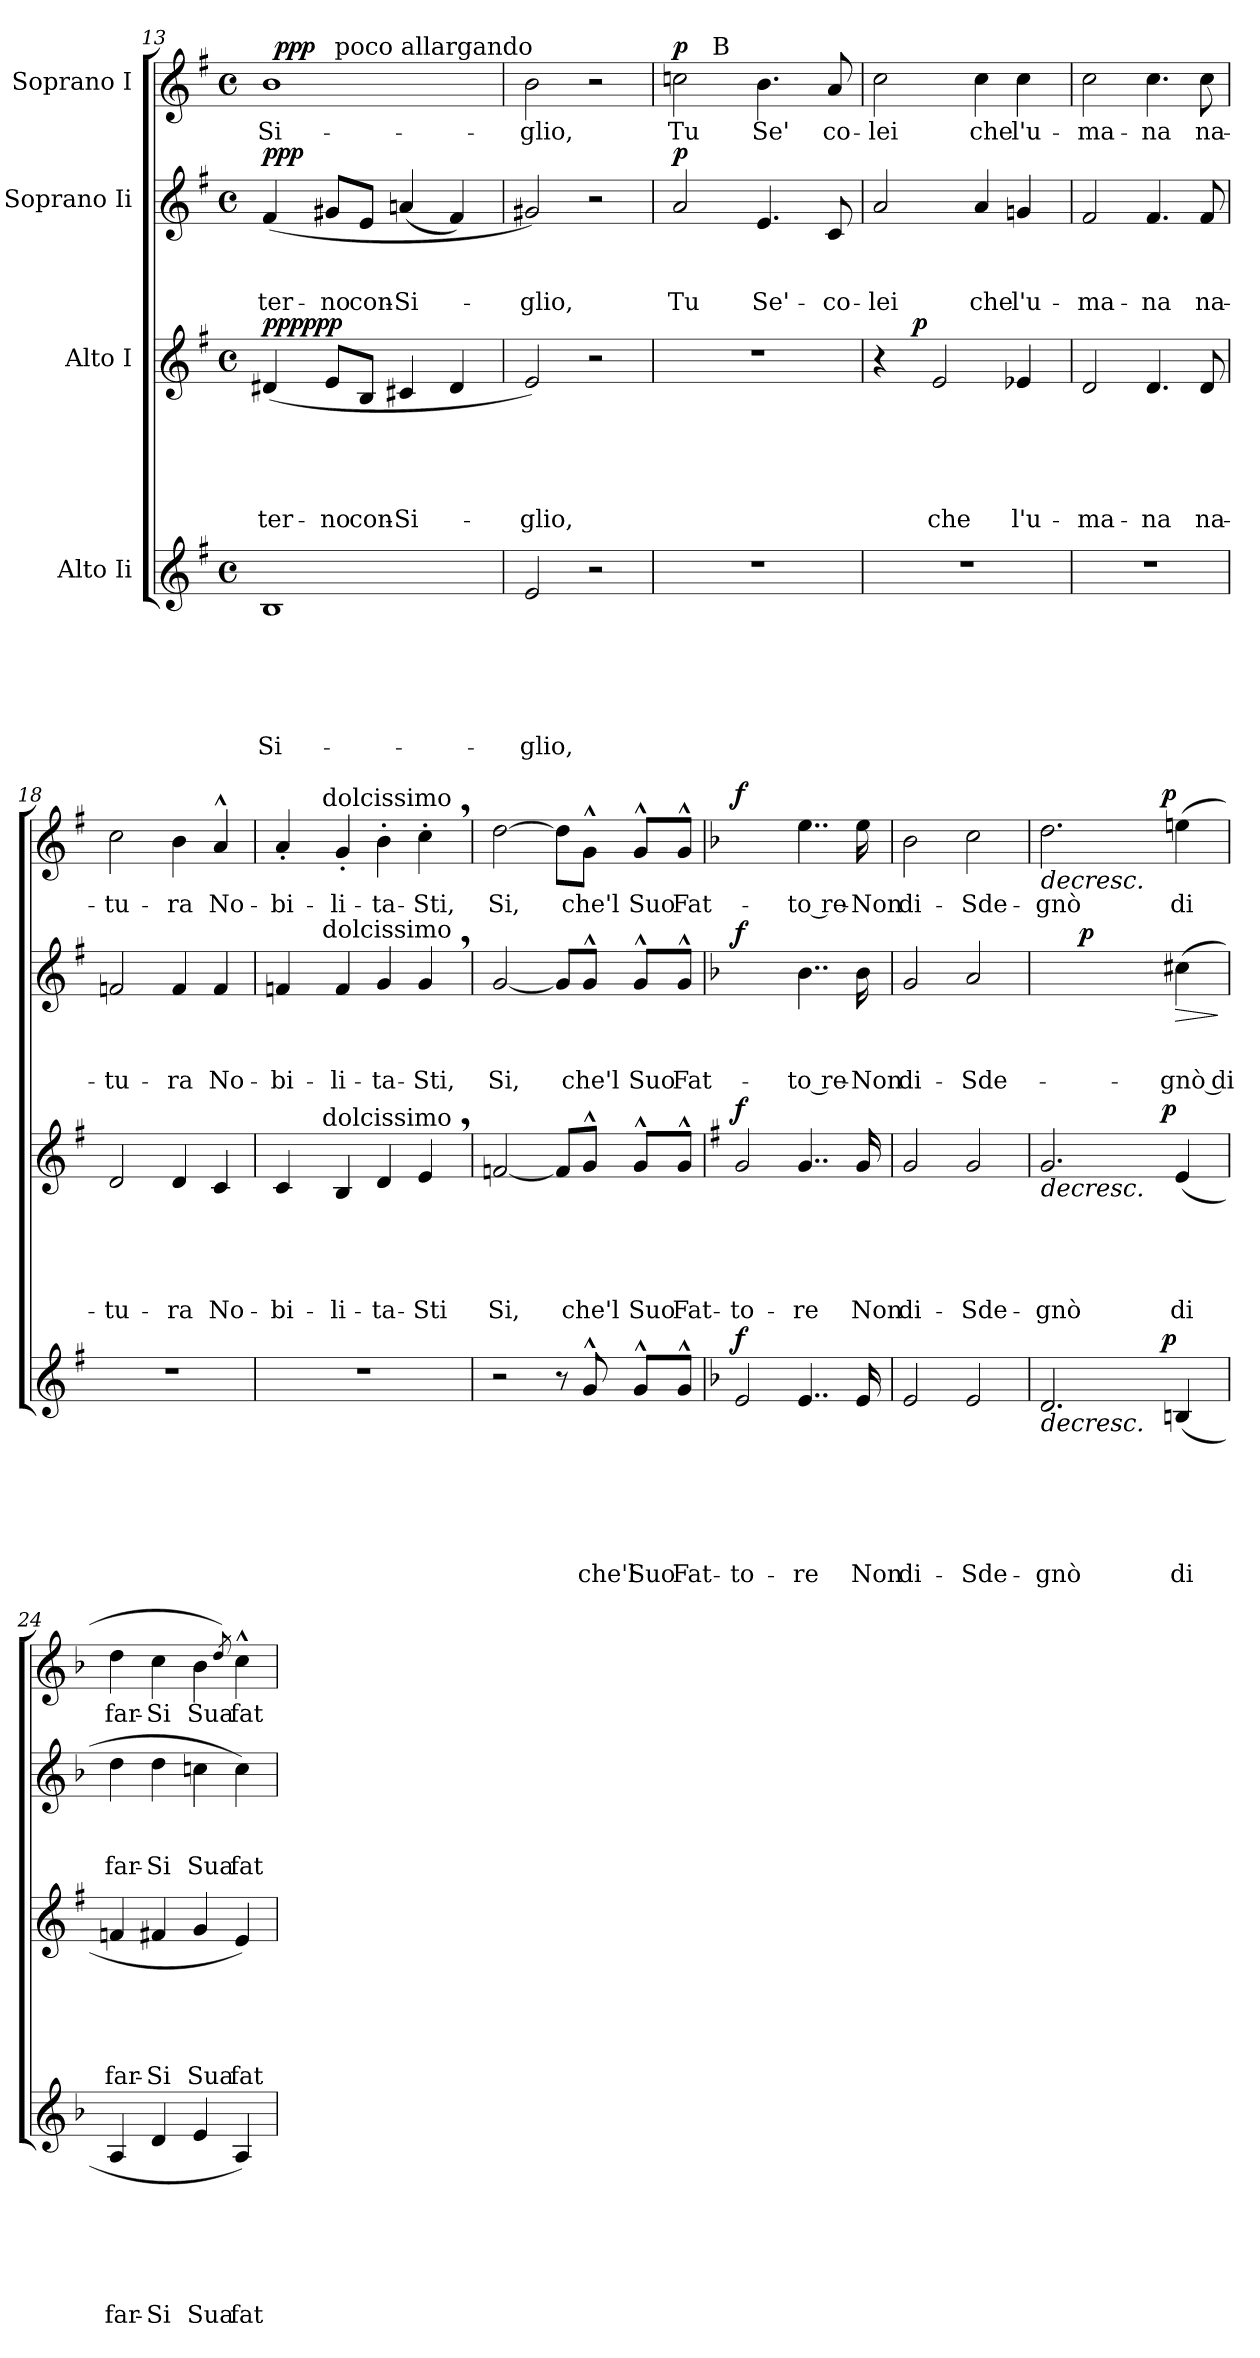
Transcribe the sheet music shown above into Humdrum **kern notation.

**kern	**text	**text	**text	**text	**text	**text	**dynam	**kern	**text	**text	**text	**text	**text	**dynam	**kern	**text	**text	**text	**dynam	**kern	**text	**dynam
*part4	*part4	*part4	*part4	*part4	*part4	*part4	*part4	*part3	*part3	*part3	*part3	*part3	*part3	*part3	*part2	*part2	*part2	*part2	*part2	*part1	*part1	*part1
*staff4	*staff4	*staff4	*staff4	*staff4	*staff4	*staff4	*staff4	*staff3	*staff3	*staff3	*staff3	*staff3	*staff3	*staff3	*staff2	*staff2	*staff2	*staff2	*staff2	*staff1	*staff1	*staff1
*I"Alto Ii	*	*	*	*	*	*	*	*I"Alto I	*	*	*	*	*	*	*I"Soprano Ii	*	*	*	*	*I"Soprano I	*	*
!!LO:LB:g=z
*clefG2	*	*	*	*	*	*	*	*clefG2	*	*	*	*	*	*	*clefG2	*	*	*	*	*clefG2	*	*
*k[f#]	*	*	*	*	*	*	*	*k[f#]	*	*	*	*	*	*	*k[f#]	*	*	*	*	*k[f#]	*	*
*G:	*	*	*	*	*	*	*	*G:	*	*	*	*	*	*	*G:	*	*	*	*	*G:	*	*
*M4/4	*	*	*	*	*	*	*	*M4/4	*	*	*	*	*	*	*M4/4	*	*	*	*	*M4/4	*	*
*met(c)	*	*	*	*	*	*	*	*met(c)	*	*	*	*	*	*	*met(c)	*	*	*	*	*met(c)	*	*
=13	=13	=13	=13	=13	=13	=13	=13	=13	=13	=13	=13	=13	=13	=13	=13	=13	=13	=13	=13	=13	=13	=13
!	!	!	!	!	!	!	!	!	!	!	!	!	!	!	!	!	!	!	!	!LO:TX:a:t=]3	!	!
!	!	!	!	!	!	!LO:LY:b	!	!	!	!	!	!	!LO:LY:b	!LO:DY:a	!	!	!	!LO:LY:b	!	!	!LO:LY:b	!
!	!	!	!	!	!	!	!	!	!	!	!	!	!	!LO:DY:n=1:b	!	!	!	!	!LO:DY:a	!	!	!
*	*	*	*	*	*	*	*	*	*	*	*	*	*	*	*	*	*	*	*	*^	*	*
*	*	*	*	*	*	*	*	*	*	*	*	*	*	*	*	*	*	*	*	*	*^	*	*
1B	.	.	.	.	.	Si-	.	(4d#X/	.	.	.	.	-ter-	ppp ppp	(4f#/	.	.	-ter-	ppp	1b	32ryy	6ryy	-Si-	.
!	!	!	!	!	!	!	!	!	!	!	!	!	!	!	!	!	!	!	!	!	!	!	!	!LO:DY:a
.	.	.	.	.	.	.	.	.	.	.	.	.	.	.	.	.	.	.	.	.	2ryy	.	.	ppp
.	.	.	.	.	.	.	.	.	.	.	.	.	.	.	.	.	.	.	.	.	.	12ryy	.	.
!	!	!	!	!	!	!	!	!	!	!	!	!	!LO:LY:b	!	!	!	!	!LO:LY:b	!	!	!	!	!	!
.	.	.	.	.	.	.	.	8e/L	.	.	.	.	-no	.	8g#X/L	.	.	-no	.	.	.	48ryy	.	.
!	!	!	!	!	!	!	!	!	!	!	!	!	!	!	!	!	!	!	!	!	!	!LO:TX:a:t=poco allargando	!	!
.	.	.	.	.	.	.	.	.	.	.	.	.	.	.	.	.	.	.	.	.	.	3%2ryy	.	.
!	!	!	!	!	!	!	!	!	!	!	!	!	!LO:LY:b	!	!	!	!	!LO:LY:b	!	!	!	!	!	!
.	.	.	.	.	.	.	.	8B/J	.	.	.	.	con-	.	8e/J	.	.	con-	.	.	.	.	.	.
!	!	!	!	!	!	!	!	!	!	!	!	!	!LO:LY:b	!	!	!	!	!LO:LY:b	!	!	!	!	!	!
.	.	.	.	.	.	.	.	4c#X/	.	.	.	.	-Si-	.	(<4an/	.	.	-Si-	.	.	.	.	.	.
.	.	.	.	.	.	.	.	.	.	.	.	.	.	.	.	.	.	.	.	.	4...ryy	.	.	.
.	.	.	.	.	.	.	.	4d#/	.	.	.	.	.	.	4f#/)	.	.	.	.	.	.	.	.	.
.	.	.	.	.	.	.	.	.	.	.	.	.	.	.	.	.	.	.	.	.	.	24.ryy	.	.
=14	=14	=14	=14	=14	=14	=14	=14	=14	=14	=14	=14	=14	=14	=14	=14	=14	=14	=14	=14	=14	=14	=14	=14	=14
!	!	!	!	!	!	!LO:LY:b	!	!	!	!	!	!	!LO:LY:b	!	!	!	!	!LO:LY:b	!	!	!	!	!LO:LY:b	!
*	*	*	*	*	*	*	*	*	*	*	*	*	*	*	*	*	*	*	*	*v	*v	*v	*	*
2e/	.	.	.	.	.	-glio,	.	2e/)	.	.	.	.	-glio,	.	2g#X/)	.	.	-glio,	.	2b\	-glio,	.
2r	.	.	.	.	.	.	.	2r	.	.	.	.	.	.	2r	.	.	.	.	2r	.	.
=15	=15	=15	=15	=15	=15	=15	=15	=15	=15	=15	=15	=15	=15	=15	=15	=15	=15	=15	=15	=15	=15	=15
!	!	!	!	!	!	!	!	!	!	!	!	!	!	!	!	!	!	!LO:LY:b	!LO:DY:a	!	!LO:LY:b	!LO:DY:a
*	*	*	*	*	*	*	*	*	*	*	*	*	*	*	*	*	*	*	*	*^	*	*
1r	.	.	.	.	.	.	.	1r	.	.	.	.	.	.	2a/	.	.	Tu	p	2ccn\	8..ryy	Tu	p
!	!	!	!	!	!	!	!	!	!	!	!	!	!	!	!	!	!	!	!	!	!LO:TX:a:t=B	!	!
.	.	.	.	.	.	.	.	.	.	.	.	.	.	.	.	.	.	.	.	.	2ryy	.	.
!	!	!	!	!	!	!	!	!	!	!	!	!	!	!	!	!	!	!LO:LY:b	!	!	!	!LO:LY:b	!
.	.	.	.	.	.	.	.	.	.	.	.	.	.	.	4.e/	.	.	Se'-	.	4.b\	.	Se'	.
.	.	.	.	.	.	.	.	.	.	.	.	.	.	.	.	.	.	.	.	.	4ryy	.	.
!	!	!	!	!	!	!	!	!	!	!	!	!	!	!	!	!	!	!LO:LY:b	!	!	!	!LO:LY:b	!
.	.	.	.	.	.	.	.	.	.	.	.	.	.	.	8c/	.	.	-co-	.	8a/	.	co-	.
.	.	.	.	.	.	.	.	.	.	.	.	.	.	.	.	.	.	.	.	.	32ryy	.	.
=16	=16	=16	=16	=16	=16	=16	=16	=16	=16	=16	=16	=16	=16	=16	=16	=16	=16	=16	=16	=16	=16	=16	=16
!	!	!	!	!	!	!	!	!	!	!	!	!	!	!	!	!	!	!LO:LY:b	!	!	!	!LO:LY:b	!
*	*	*	*	*	*	*	*	*^	*	*	*	*	*	*	*	*	*	*	*	*v	*v	*	*
1r	.	.	.	.	.	.	.	4r	6ryy	.	.	.	.	.	.	2a/	.	.	-lei	.	2cc\	-lei	.
.	.	.	.	.	.	.	.	.	96ryy	.	.	.	.	.	.	.	.	.	.	.	.	.	.
!	!	!	!	!	!	!	!	!	!	!	!	!	!	!	!LO:DY:a	!	!	!	!	!	!	!	!
.	.	.	.	.	.	.	.	.	3%2ryy	.	.	.	.	.	p	.	.	.	.	.	.	.	.
!	!	!	!	!	!	!	!	!	!	!	!	!	!	!LO:LY:b	!	!	!	!	!	!	!	!	!
.	.	.	.	.	.	.	.	2e/	.	.	.	.	.	che	.	.	.	.	.	.	.	.	.
!	!	!	!	!	!	!	!	!	!	!	!	!	!	!	!	!	!	!	!LO:LY:b	!	!	!LO:LY:b	!
.	.	.	.	.	.	.	.	.	.	.	.	.	.	.	.	4a/	.	.	che	.	4cc\	che	.
!	!	!	!	!	!	!	!	!	!	!	!	!	!	!LO:LY:b	!	!	!	!	!LO:LY:b	!	!	!LO:LY:b	!
.	.	.	.	.	.	.	.	4e-X/	.	.	.	.	.	l'u-	.	4gn/	.	.	l'u-	.	4cc\	l'u-	.
.	.	.	.	.	.	.	.	.	12...ryy	.	.	.	.	.	.	.	.	.	.	.	.	.	.
=17	=17	=17	=17	=17	=17	=17	=17	=17	=17	=17	=17	=17	=17	=17	=17	=17	=17	=17	=17	=17	=17	=17	=17
!	!	!	!	!	!	!	!	!	!	!	!	!	!	!LO:LY:b	!	!	!	!	!LO:LY:b	!	!	!LO:LY:b	!
*	*	*	*	*	*	*	*	*v	*v	*	*	*	*	*	*	*	*	*	*	*	*	*	*
1r	.	.	.	.	.	.	.	2d/	.	.	.	.	-ma-	.	2f#/	.	.	-ma-	.	2cc\	-ma-	.
!	!	!	!	!	!	!	!	!	!	!	!	!	!LO:LY:b	!	!	!	!	!LO:LY:b	!	!	!LO:LY:b	!
.	.	.	.	.	.	.	.	4.d/	.	.	.	.	-na	.	4.f#/	.	.	-na	.	4.cc\	-na	.
!	!	!	!	!	!	!	!	!	!	!	!	!	!LO:LY:b	!	!	!	!	!LO:LY:b	!	!	!LO:LY:b	!
.	.	.	.	.	.	.	.	8d/	.	.	.	.	na-	.	8f#/	.	.	na-	.	8cc\	na-	.
=18	=18	=18	=18	=18	=18	=18	=18	=18	=18	=18	=18	=18	=18	=18	=18	=18	=18	=18	=18	=18	=18	=18
!	!	!	!	!	!	!	!	!	!	!	!	!	!LO:LY:b	!	!	!	!	!LO:LY:b	!	!	!LO:LY:b	!
1r	.	.	.	.	.	.	.	2d/	.	.	.	.	-tu-	.	2fn/	.	.	-tu-	.	2cc\	-tu-	.
!	!	!	!	!	!	!	!	!	!	!	!	!	!LO:LY:b	!	!	!	!	!LO:LY:b	!	!	!LO:LY:b	!
.	.	.	.	.	.	.	.	4d/	.	.	.	.	-ra	.	4f/	.	.	-ra	.	4b\	-ra	.
!	!	!	!	!	!	!	!	!	!	!	!	!	!LO:LY:b	!	!	!	!	!LO:LY:b	!	!	!LO:LY:b	!
.	.	.	.	.	.	.	.	4c/	.	.	.	.	No-	.	4f/	.	.	No-	.	4a^^</	No-	.
=19	=19	=19	=19	=19	=19	=19	=19	=19	=19	=19	=19	=19	=19	=19	=19	=19	=19	=19	=19	=19	=19	=19
!	!	!	!	!	!	!	!	!	!	!	!	!	!LO:LY:b	!	!	!	!	!LO:LY:b	!	!	!LO:LY:b	!
*	*	*	*	*	*	*	*	*^	*	*	*	*	*	*	*^	*	*	*	*	*^	*	*
1r	.	.	.	.	.	.	.	4c/	6ryy	.	.	.	.	-bi-	.	4fn/	6ryy	.	.	-bi-	.	4a'</	6ryy	-bi-	.
.	.	.	.	.	.	.	.	.	24ryy	.	.	.	.	.	.	.	24ryy	.	.	.	.	.	24ryy	.	.
!	!	!	!	!	!	!	!	!	!	!	!	!	!	!	!	!	!	!	!	!	!	!	!LO:TX:a:t=dolcissimo	!	!
!	!	!	!	!	!	!	!	!	!	!	!	!	!	!	!	!	!LO:TX:a:t=dolcissimo	!	!	!	!	!	!	!	!
!	!	!	!	!	!	!	!	!	!LO:TX:a:t=dolcissimo	!	!	!	!	!	!	!	!	!	!	!	!	!	!	!	!
.	.	.	.	.	.	.	.	.	3%2ryy	.	.	.	.	.	.	.	3%2ryy	.	.	.	.	.	3%2ryy	.	.
!	!	!	!	!	!	!	!	!	!	!	!	!	!	!LO:LY:b	!	!	!	!	!	!LO:LY:b	!	!	!	!LO:LY:b	!
.	.	.	.	.	.	.	.	4B/	.	.	.	.	.	-li-	.	4f/	.	.	.	-li-	.	4g'</	.	-li-	.
!	!	!	!	!	!	!	!	!	!	!	!	!	!	!LO:LY:b	!	!	!	!	!	!LO:LY:b	!	!	!	!LO:LY:b	!
.	.	.	.	.	.	.	.	4d/	.	.	.	.	.	-ta-	.	4g/	.	.	.	-ta-	.	4b'>\	.	-ta-	.
!	!	!	!	!	!	!	!	!	!	!	!	!	!	!LO:LY:b	!	!	!	!	!	!LO:LY:b	!	!	!	!LO:LY:b	!
.	.	.	.	.	.	.	.	4e,>/	.	.	.	.	.	-Sti	.	4g,>/	.	.	.	-Sti,	.	4cc'>,>\	.	-Sti,	.
.	.	.	.	.	.	.	.	.	12.ryy	.	.	.	.	.	.	.	12.ryy	.	.	.	.	.	12.ryy	.	.
!!LO:PB:g=z
=20	=20	=20	=20	=20	=20	=20	=20	=20	=20	=20	=20	=20	=20	=20	=20	=20	=20	=20	=20	=20	=20	=20	=20	=20	=20
!	!	!	!	!	!	!	!	!	!	!	!	!	!	!LO:LY:b	!	!	!	!	!	!LO:LY:b	!	!	!	!LO:LY:b	!
*	*	*	*	*	*	*	*	*v	*v	*	*	*	*	*	*	*	*	*	*	*	*	*v	*v	*	*
*	*	*	*	*	*	*	*	*	*	*	*	*	*	*	*v	*v	*	*	*	*	*	*	*
2r	.	.	.	.	.	.	.	[<2fn/	.	.	.	.	Si,	.	[<2g/	.	.	Si,	.	[>2dd\	Si,	.
8r	.	.	.	.	.	.	.	8f/L]	.	.	.	.	.	.	8g/L]	.	.	.	.	8dd\L]	.	.
!	!	!	!	!	!	!LO:LY:b	!	!	!	!	!	!	!LO:LY:b	!	!	!	!	!LO:LY:b	!	!	!LO:LY:b	!
8g^^</	.	.	.	.	.	che'l	.	8g^^</J	.	.	.	.	che'l	.	8g^^</J	.	.	che'l	.	8g^^<\J	che'l	.
!	!	!	!	!	!	!LO:LY:b	!	!	!	!	!	!	!LO:LY:b	!	!	!	!	!LO:LY:b	!	!	!LO:LY:b	!
8g^^</L	.	.	.	.	.	Suo	.	8g^^</L	.	.	.	.	Suo	.	8g^^</L	.	.	Suo	.	8g^^</L	Suo	.
!	!	!	!	!	!	!LO:LY:b	!	!	!	!	!	!	!LO:LY:b	!	!	!	!	!LO:LY:b	!	!	!LO:LY:b	!
8g^^</J	.	.	.	.	.	Fat-	.	8g^^</J	.	.	.	.	Fat-	.	8g^^</J	.	.	Fat-	.	8g^^</J	Fat-	.
=21	=21	=21	=21	=21	=21	=21	=21	=21	=21	=21	=21	=21	=21	=21	=21	=21	=21	=21	=21	=21	=21	=21
*k[b-]	*	*	*	*	*	*	*	*	*	*	*	*	*	*	*k[b-]	*	*	*	*	*k[b-]	*	*
*F:	*	*	*	*	*	*	*	*	*	*	*	*	*	*	*F:	*	*	*	*	*F:	*	*
!	!	!	!	!	!	!LO:LY:b	!LO:DY:a	!	!	!	!	!	!LO:LY:b	!LO:DY:a	!	!	!	!	!LO:DY:a	!	!	!LO:DY:a
2e/	.	.	.	.	.	-to-	f	2g/	.	.	.	.	-to-	f	2ryy	.	.	.	f	2ryy	.	f
!	!	!	!	!	!	!LO:LY:b	!	!	!	!	!	!	!LO:LY:b	!	!	!	!	!LO:LY:b:rj	!	!	!LO:LY:b:rj	!
4..e/	.	.	.	.	.	-re	.	4..g/	.	.	.	.	-re	.	4..b-\	.	.	-to re-	.	4..ee\	-to re-	.
!	!	!	!	!	!	!LO:LY:b	!	!	!	!	!	!	!LO:LY:b	!	!	!	!	!LO:LY:b	!	!	!LO:LY:b	!
16e/	.	.	.	.	.	Non	.	16g/	.	.	.	.	Non	.	16b-\	.	.	-Non	.	16ee\	-Non	.
=22	=22	=22	=22	=22	=22	=22	=22	=22	=22	=22	=22	=22	=22	=22	=22	=22	=22	=22	=22	=22	=22	=22
!	!	!	!	!	!	!LO:LY:b	!	!	!	!	!	!	!LO:LY:b	!	!	!	!	!LO:LY:b	!	!	!LO:LY:b	!
2e/	.	.	.	.	.	di-	.	2g/	.	.	.	.	di-	.	2g/	.	.	di-	.	2b-\	di-	.
!	!	!	!	!	!	!LO:LY:b	!	!	!	!	!	!	!LO:LY:b	!	!	!	!	!LO:LY:b	!	!	!LO:LY:b	!
2e/	.	.	.	.	.	-Sde-	.	2g/	.	.	.	.	-Sde-	.	2a/	.	.	-Sde-	.	2cc\	-Sde-	.
=23	=23	=23	=23	=23	=23	=23	=23	=23	=23	=23	=23	=23	=23	=23	=23	=23	=23	=23	=23	=23	=23	=23
!	!	!	!	!	!	!LO:LY:b	!LO:HP:b	!	!	!	!	!	!LO:LY:b	!LO:HP:b	!	!	!	!	!	!	!LO:LY:b	!LO:HP:b
*^	*	*	*	*	*	*	*	*^	*	*	*	*	*	*	*^	*	*	*	*	*^	*	*
2.d/	3%2ryy	.	.	.	.	.	-gnò	>	2.g/	3%2ryy	.	.	.	.	-gnò	>	2.ryy	8ryy	.	.	.	.	2.dd\	3%2ryy	-gnò	>
.	.	.	.	.	.	.	.	.	.	.	.	.	.	.	.	.	.	32ryy	.	.	.	.	.	.	.	.
!	!	!	!	!	!	!	!	!	!	!	!	!	!	!	!	!	!	!	!	!	!	!LO:DY:a	!	!	!	!
.	.	.	.	.	.	.	.	.	.	.	.	.	.	.	.	.	.	2ryy	.	.	.	p	.	.	.	.
.	.	.	.	.	.	.	.	.	.	.	.	.	.	.	.	.	.	4ryy	.	.	.	.	.	.	.	.
.	24ryy	.	.	.	.	.	.	.	.	24ryy	.	.	.	.	.	.	.	.	.	.	.	.	.	24ryy	.	.
!	!	!	!	!	!	!	!	!LO:DY:a	!	!	!	!	!	!	!	!LO:DY:a	!	!	!	!	!	!	!	!	!	!LO:DY:a
.	6..ryy	.	.	.	.	.	.	p	.	6..ryy	.	.	.	.	.	p	.	.	.	.	.	.	.	6..ryy	.	p
!	!	!	!	!	!	!	!LO:LY:b	!	!	!	!	!	!	!	!LO:LY:b	!	!	!	!	!	!LO:LY:b:rj	!LO:HP:b	!	!	!LO:LY:b	!
(4Bn/	.	.	.	.	.	.	di	]	(4e/	.	.	.	.	.	di	]	(>4cc#X\	.	.	.	-gnò di	>	(>4een\	.	di	]
.	.	.	.	.	.	.	.	.	.	.	.	.	.	.	.	.	.	16.ryy	.	.	.	.	.	.	.	.
.	.	.	.	.	.	.	.	.	.	.	.	.	.	.	.	.	.	.	.	.	.	]	.	.	.	.
=24	=24	=24	=24	=24	=24	=24	=24	=24	=24	=24	=24	=24	=24	=24	=24	=24	=24	=24	=24	=24	=24	=24	=24	=24	=24	=24
!	!	!	!	!	!	!	!LO:LY:b	!	!	!	!	!	!	!	!LO:LY:b	!	!	!	!	!	!LO:LY:b	!	!	!	!LO:LY:b	!
*v	*v	*	*	*	*	*	*	*	*	*	*	*	*	*	*	*	*v	*v	*	*	*	*	*v	*v	*	*
*	*	*	*	*	*	*	*	*v	*v	*	*	*	*	*	*	*	*	*	*	*	*	*	*
4A/	.	.	.	.	.	far-	.	4fn/	.	.	.	.	far-	.	4dd\	.	.	far-	.	4dd\	far-	.
!	!	!	!	!	!	!LO:LY:b	!	!	!	!	!	!	!LO:LY:b	!	!	!	!	!LO:LY:b	!	!	!LO:LY:b	!
4d/	.	.	.	.	.	-Si	.	4f#X/	.	.	.	.	-Si	.	4dd\	.	.	-Si	.	4cc\	-Si	.
!	!	!	!	!	!	!LO:LY:b	!	!	!	!	!	!	!LO:LY:b	!	!	!	!	!LO:LY:b	!	!	!LO:LY:b	!
4e/	.	.	.	.	.	Sua	.	4g/	.	.	.	.	Sua	.	4ccn\	.	.	Sua	.	4b-\	Sua	.
.	.	.	.	.	.	.	.	.	.	.	.	.	.	.	.	.	.	.	.	8qdd/)	.	.
!	!	!	!	!	!	!LO:LY:b	!	!	!	!	!	!	!LO:LY:b	!	!	!	!	!LO:LY:b	!	!	!LO:LY:b	!
4A/)	.	.	.	.	.	fat-	.	4e/)	.	.	.	.	fat-	.	4cc\)	.	.	fat-	.	4cc^^>\	fat-	.
=	=	=	=	=	=	=	=	=	=	=	=	=	=	=	=	=	=	=	=	=	=	=
*-	*-	*-	*-	*-	*-	*-	*-	*-	*-	*-	*-	*-	*-	*-	*-	*-	*-	*-	*-	*-	*-	*-
